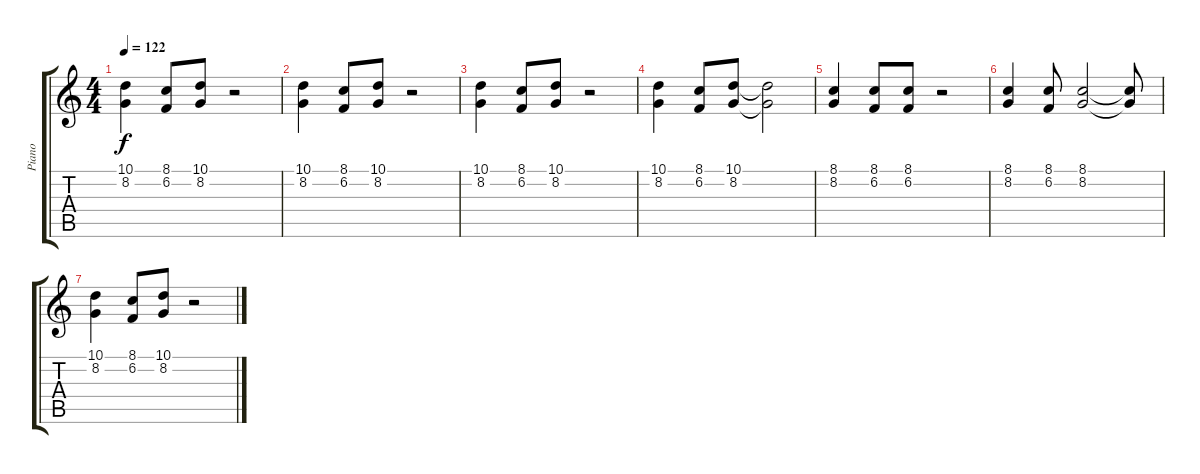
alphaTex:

\track ("Piano" "Piano") {instrument brightacousticpiano}
\staff {score tabs}
\tuning (E4 B3 G3 D3 A2 E2) {hide}
\ts (4 4)
\tempo 122
\clef g2
\ks c
(10.1 8.2).4{dy f} (8.1 6.2).8 (10.1 8.2).8 r.2 |
(10.1 8.2).4 (8.1 6.2).8 (10.1 8.2).8 r.2 |
(10.1 8.2).4 (8.1 6.2).8 (10.1 8.2).8 r.2 |
(10.1 8.2).4 (8.1 6.2).8 (10.1 8.2).8 (10.1{t} 8.2{t}).2 |
(8.1 8.2).4 (8.1 6.2).8 (8.1 6.2).8 r.2 |
(8.1 8.2).4 (8.1 6.2).8 (8.1 8.2).2 (8.1{t} 8.2{t}).8 |
(10.1 8.2).4 (8.1 6.2).8 (10.1 8.2).8 r.2
